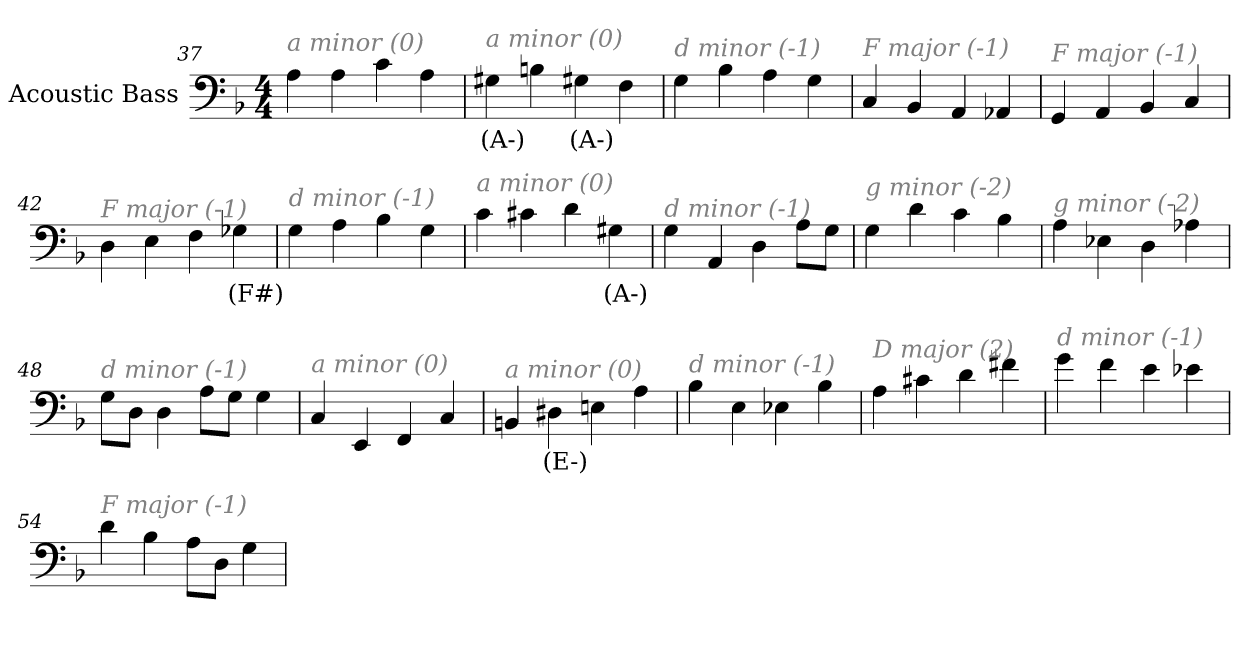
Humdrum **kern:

**kern	**text
*part1	*part1
*staff1	*staff1
*I"Acoustic Bass	*
*clefF4	*
*ITrd7c12	*
*k[b-]	*
*F:	*
*M4/4	*
=37	=37
!LO:TX:i:color=#808080:t=a minor (0)	!
4AA	.
4AA	.
4C	.
4AA	.
=38	=38
!LO:TX:i:color=#808080:t=a minor (0)	!
4GG#Xi	(A-)
4BBn	.
4GG#Xi	(A-)
4FF	.
=39	=39
!LO:TX:i:color=#808080:t=d minor (-1)	!
4GG	.
4BB-	.
4AA	.
4GG	.
=40	=40
!LO:TX:i:color=#808080:t=F major (-1)	!
4CC	.
4BBB-	.
4AAA	.
4AAA-X	.
=41	=41
!LO:TX:i:color=#808080:t=F major (-1)	!
4GGG	.
4AAA	.
4BBB-	.
4CC	.
=42	=42
!LO:TX:i:color=#808080:t=F major (-1)	!
4DD	.
4EE	.
4FF	.
4GG-Xi	(F#)
=43	=43
!LO:TX:i:color=#808080:t=d minor (-1)	!
4GG	.
4AA	.
4BB-	.
4GG	.
=44	=44
!LO:TX:i:color=#808080:t=a minor (0)	!
4C	.
4C#X	.
4D	.
4GG#Xi	(A-)
=45	=45
!LO:TX:i:color=#808080:t=d minor (-1)	!
4GG	.
4AAA	.
4DD	.
8AAL	.
8GGJ	.
=46	=46
!LO:TX:i:color=#808080:t=g minor (-2)	!
4GG	.
4D	.
4C	.
4BB-	.
=47	=47
!LO:TX:i:color=#808080:t=g minor (-2)	!
4AA	.
4EE-X	.
4DD	.
4AA-X	.
=48	=48
!LO:TX:i:color=#808080:t=d minor (-1)	!
8GGL	.
8DDJ	.
4DD	.
8AAL	.
8GGJ	.
4GG	.
=49	=49
!LO:TX:i:color=#808080:t=a minor (0)	!
4CC	.
4EEE	.
4FFF	.
4CC	.
=50	=50
!LO:TX:i:color=#808080:t=a minor (0)	!
4BBBn	.
4DD#Xi	(E-)
4EEn	.
4AA	.
=51	=51
!LO:TX:i:color=#808080:t=d minor (-1)	!
4BB-	.
4EE	.
4EE-X	.
4BB-	.
=52	=52
!LO:TX:i:color=#808080:t=D major (2)	!
4AA	.
4C#X	.
4D	.
4F#X	.
=53	=53
!LO:TX:i:color=#808080:t=d minor (-1)	!
4G	.
4F	.
4E	.
4E-X	.
=54	=54
!LO:TX:i:color=#808080:t=F major (-1)	!
4D	.
4BB-	.
8AAL	.
8DDJ	.
4GG	.
=	=
*-	*-
